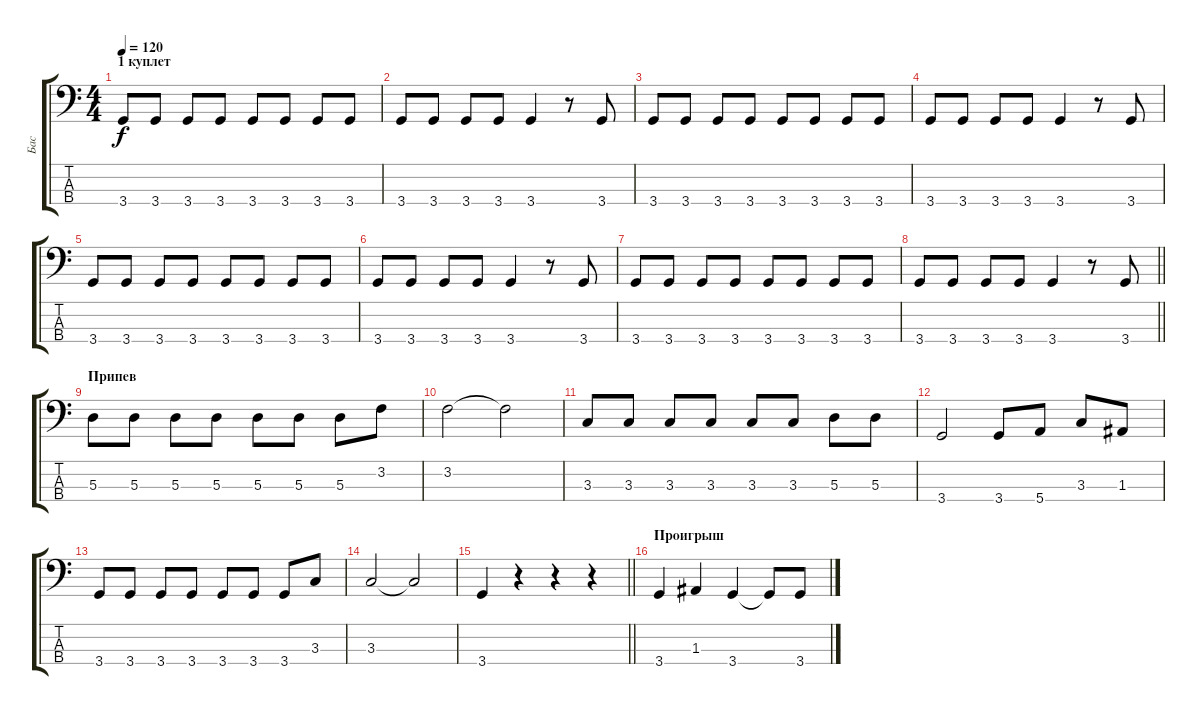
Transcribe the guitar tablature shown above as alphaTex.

\track ("Бас" "Бас") {instrument electricbassfinger}
\staff {score tabs}
\tuning (G2 D2 A1 E1) {hide}
\ts (4 4)
\section ("" "1 куплет")
\tempo 120
\clef f4
\ks c
3.4.8{dy f} 3.4.8 3.4.8 3.4.8 3.4.8 3.4.8 3.4.8 3.4.8 |
3.4.8 3.4.8 3.4.8 3.4.8 3.4.4 r.8 3.4.8 |
3.4.8 3.4.8 3.4.8 3.4.8 3.4.8 3.4.8 3.4.8 3.4.8 |
3.4.8 3.4.8 3.4.8 3.4.8 3.4.4 r.8 3.4.8 |
3.4.8 3.4.8 3.4.8 3.4.8 3.4.8 3.4.8 3.4.8 3.4.8 |
3.4.8 3.4.8 3.4.8 3.4.8 3.4.4 r.8 3.4.8 |
3.4.8 3.4.8 3.4.8 3.4.8 3.4.8 3.4.8 3.4.8 3.4.8 |
\barLineRight lightlight
3.4.8 3.4.8 3.4.8 3.4.8 3.4.4 r.8 3.4.8 |
\section ("" "Припев")
5.3.8 5.3.8 5.3.8 5.3.8 5.3.8 5.3.8 5.3.8 3.2.8 |
3.2.2 3.2{t}.2 |
3.3.8 3.3.8 3.3.8 3.3.8 3.3.8 3.3.8 5.3.8 5.3.8 |
3.4.2 3.4.8 5.4.8 3.3.8 1.3.8 |
3.4.8 3.4.8 3.4.8 3.4.8 3.4.8 3.4.8 3.4.8 3.3.8 |
3.3.2 3.3{t}.2 |
\barLineRight lightlight
3.4.4 r.4 r.4 r.4 |
\section ("" "Проигрыш")
3.4.4 1.3.4 3.4.4 3.4{t}.8 3.4.8
